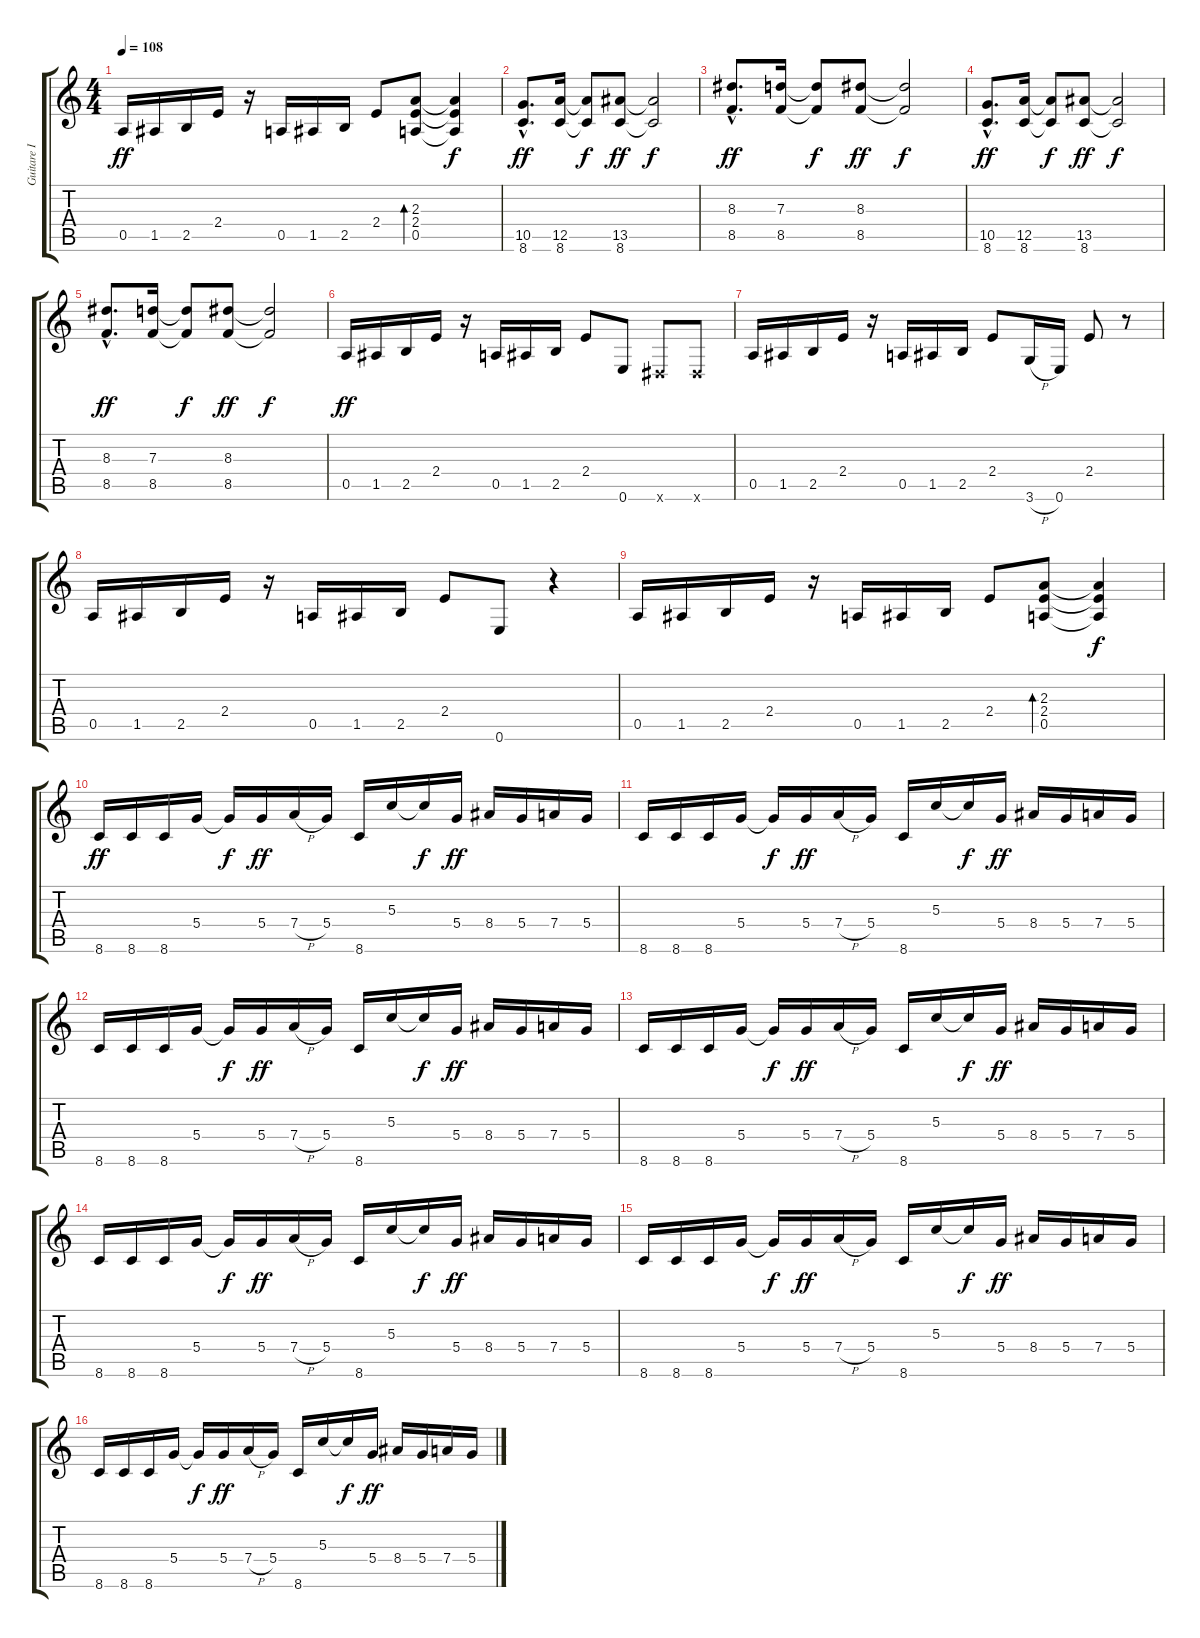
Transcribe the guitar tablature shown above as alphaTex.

\track ("Guitare I" "Guitare I") {instrument overdrivenguitar}
\staff {score tabs}
\tuning (E4 B3 G3 D3 A2 E2) {hide}
\ts (4 4)
\tempo 108
\clef g2
\ks c
0.5.16{dy ff} 1.5.16 2.5.16 2.4.16 r.16 0.5.16 1.5.16 2.5.16 2.4.8 (2.3 2.4 0.5).8{bd 240} (2.3{t} 2.4{t} 0.5{t}).4{dy f} |
(10.5{hac} 8.6{hac}).8{d dy ff} (12.5 8.6).16 (12.5{t} 8.6{t}).8{dy f} (13.5 8.6).8{dy ff} (13.5{t} 8.6{t}).2{dy f} |
(8.3{hac} 8.5{hac}).8{d dy ff} (7.3 8.5).16 (7.3{t} 8.5{t}).8{dy f} (8.3 8.5).8{dy ff} (8.3{t} 8.5{t}).2{dy f} |
(10.5{hac} 8.6{hac}).8{d dy ff} (12.5 8.6).16 (12.5{t} 8.6{t}).8{dy f} (13.5 8.6).8{dy ff} (13.5{t} 8.6{t}).2{dy f} |
(8.3{hac} 8.5{hac}).8{d dy ff} (7.3 8.5).16 (7.3{t} 8.5{t}).8{dy f} (8.3 8.5).8{dy ff} (8.3{t} 8.5{t}).2{dy f} |
0.5.16{dy ff} 1.5.16 2.5.16 2.4.16 r.16 0.5.16 1.5.16 2.5.16 2.4.8 0.6.8 -1.6{x}.8 -1.6{x}.8 |
0.5.16 1.5.16 2.5.16 2.4.16 r.16 0.5.16 1.5.16 2.5.16 2.4.8 3.6{h}.16 0.6.16 2.4.8 r.8 |
0.5.16 1.5.16 2.5.16 2.4.16 r.16 0.5.16 1.5.16 2.5.16 2.4.8 0.6.8 r.4 |
0.5.16 1.5.16 2.5.16 2.4.16 r.16 0.5.16 1.5.16 2.5.16 2.4.8 (2.3 2.4 0.5).8{bd 240} (2.3{t} 2.4{t} 0.5{t}).4{dy f} |
8.6.16{dy ff} 8.6.16 8.6.16 5.4.16 5.4{t}.16{dy f} 5.4.16{dy ff} 7.4{h}.16 5.4.16 8.6.16 5.3.16 5.3{t}.16{dy f} 5.4.16{dy ff} 8.4.16 5.4.16 7.4.16 5.4.16 |
8.6.16 8.6.16 8.6.16 5.4.16 5.4{t}.16{dy f} 5.4.16{dy ff} 7.4{h}.16 5.4.16 8.6.16 5.3.16 5.3{t}.16{dy f} 5.4.16{dy ff} 8.4.16 5.4.16 7.4.16 5.4.16 |
8.6.16 8.6.16 8.6.16 5.4.16 5.4{t}.16{dy f} 5.4.16{dy ff} 7.4{h}.16 5.4.16 8.6.16 5.3.16 5.3{t}.16{dy f} 5.4.16{dy ff} 8.4.16 5.4.16 7.4.16 5.4.16 |
8.6.16 8.6.16 8.6.16 5.4.16 5.4{t}.16{dy f} 5.4.16{dy ff} 7.4{h}.16 5.4.16 8.6.16 5.3.16 5.3{t}.16{dy f} 5.4.16{dy ff} 8.4.16 5.4.16 7.4.16 5.4.16 |
8.6.16 8.6.16 8.6.16 5.4.16 5.4{t}.16{dy f} 5.4.16{dy ff} 7.4{h}.16 5.4.16 8.6.16 5.3.16 5.3{t}.16{dy f} 5.4.16{dy ff} 8.4.16 5.4.16 7.4.16 5.4.16 |
8.6.16 8.6.16 8.6.16 5.4.16 5.4{t}.16{dy f} 5.4.16{dy ff} 7.4{h}.16 5.4.16 8.6.16 5.3.16 5.3{t}.16{dy f} 5.4.16{dy ff} 8.4.16 5.4.16 7.4.16 5.4.16 |
8.6.16 8.6.16 8.6.16 5.4.16 5.4{t}.16{dy f} 5.4.16{dy ff} 7.4{h}.16 5.4.16 8.6.16 5.3.16 5.3{t}.16{dy f} 5.4.16{dy ff} 8.4.16 5.4.16 7.4.16 5.4.16
